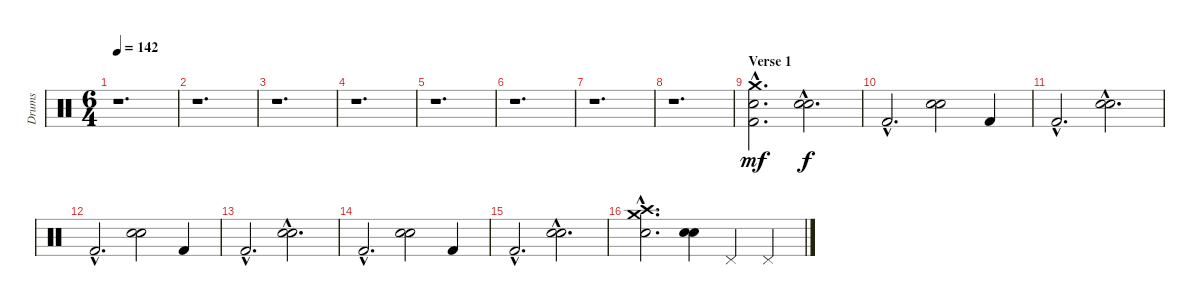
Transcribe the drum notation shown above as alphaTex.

\track ("Drums" "Drums") {instrument percussion}
\staff {score}
\articulation defaults
\ts (6 4)
\tempo 142
\clef neutral
\ks c
r.1{d dy mf} |
r.1{d} |
r.1{d} |
r.1{d} |
r.1{d} |
r.1{d} |
r.1{d} |
r.1{d} |
\section ("" "Verse 1")
("Crash medium (hit)"{hac} "Snare (hit) 2"{hac} "Kick (hit) 2"{hac}).2{d} ("Snare (hit) 2"{hac} "Snare (hit) 2"{hac}).2{d dy f} |
"Kick (hit) 2"{hac}.2{d} ("Snare (hit) 2" "Snare (hit) 2").2 "Kick (hit) 2".4 |
"Kick (hit) 2"{hac}.2{d} ("Snare (hit) 2"{hac} "Snare (hit) 2"{hac}).2{d} |
"Kick (hit) 2"{hac}.2{d} ("Snare (hit) 2" "Snare (hit) 2").2 "Kick (hit) 2".4 |
"Kick (hit) 2"{hac}.2{d} ("Snare (hit) 2"{hac} "Snare (hit) 2"{hac}).2{d} |
"Kick (hit) 2"{hac}.2{d} ("Snare (hit) 2" "Snare (hit) 2").2 "Kick (hit) 2".4 |
"Kick (hit) 2"{hac}.2{d} ("Snare (hit) 2"{hac} "Snare (hit) 2"{hac}).2{d} |
("Crash medium (hit)"{hac} "Crash high (hit)"{hac} "Snare (hit) 2"{hac}).2{d} ("Snare (hit) 2" "Snare (hit) 2").4 "Pedal Hi-Hat (hit)".4 "Pedal Hi-Hat (hit)".4
